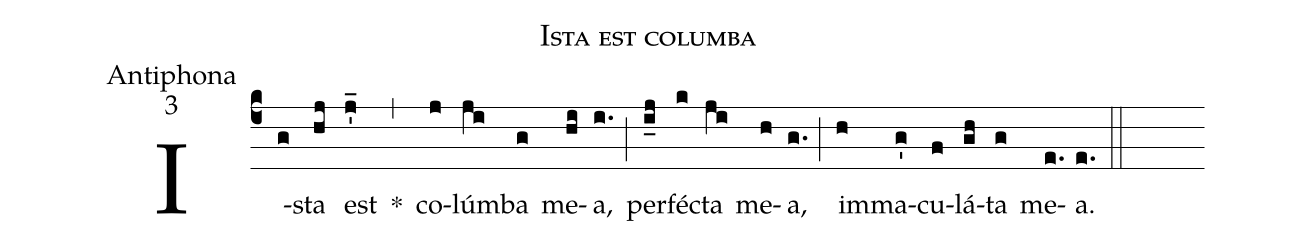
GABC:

name:Ista est columba;
office-part:Antiphona;
mode:3;
%%
(c4) I(g)sta(hj) est(j'_) *(,) co(j)lúm(ji)ba(g) me(hi)a,(i.) (;) per(i_j)fé(k)cta(ji) me(h)a,(g.) (;) im(h)ma(g')cu(f)lá(gh)ta(g) me(e.)a.(e.) (::)
